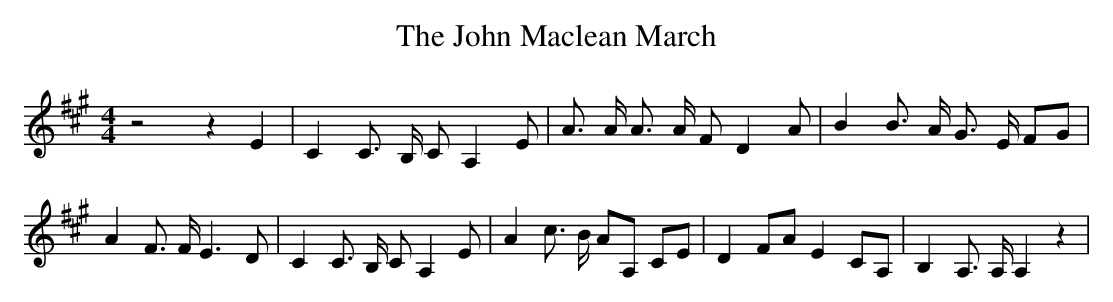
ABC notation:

X:1
T:The John Maclean March
M:4/4
L:1/8
K:A
 z4 z2 E2| C2 C3/2 B,/2 C A,2 E| A3/2 A/2 A3/2 A/2 F D2 A| B2 B3/2 A/2 G3/2 E/2 FG|\
 A2 F3/2 F/2 E3 D| C2 C3/2 B,/2 C A,2 E| A2 c3/2 B/2 AA, CE| D2 FA E2 CA,|\
 B,2 A,3/2 A,/2 A,2 z2|
